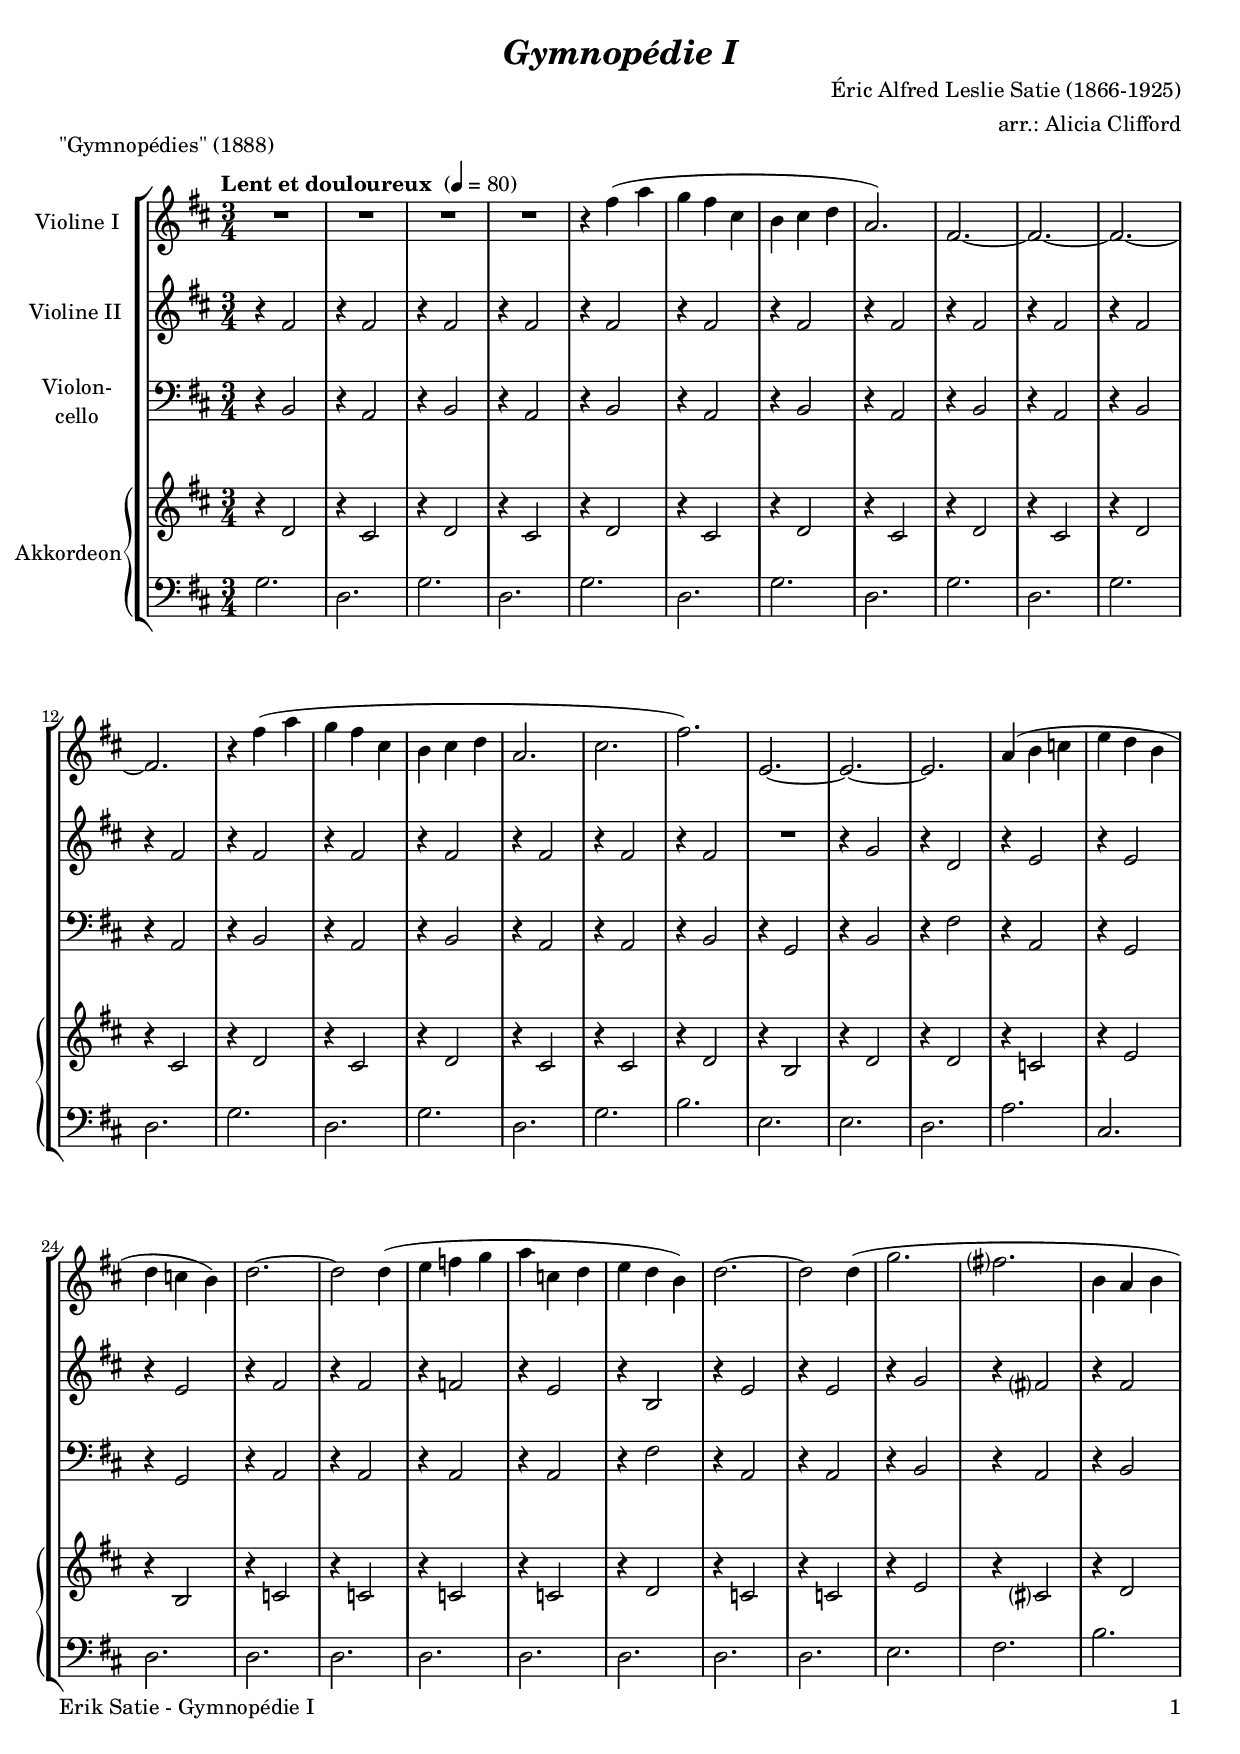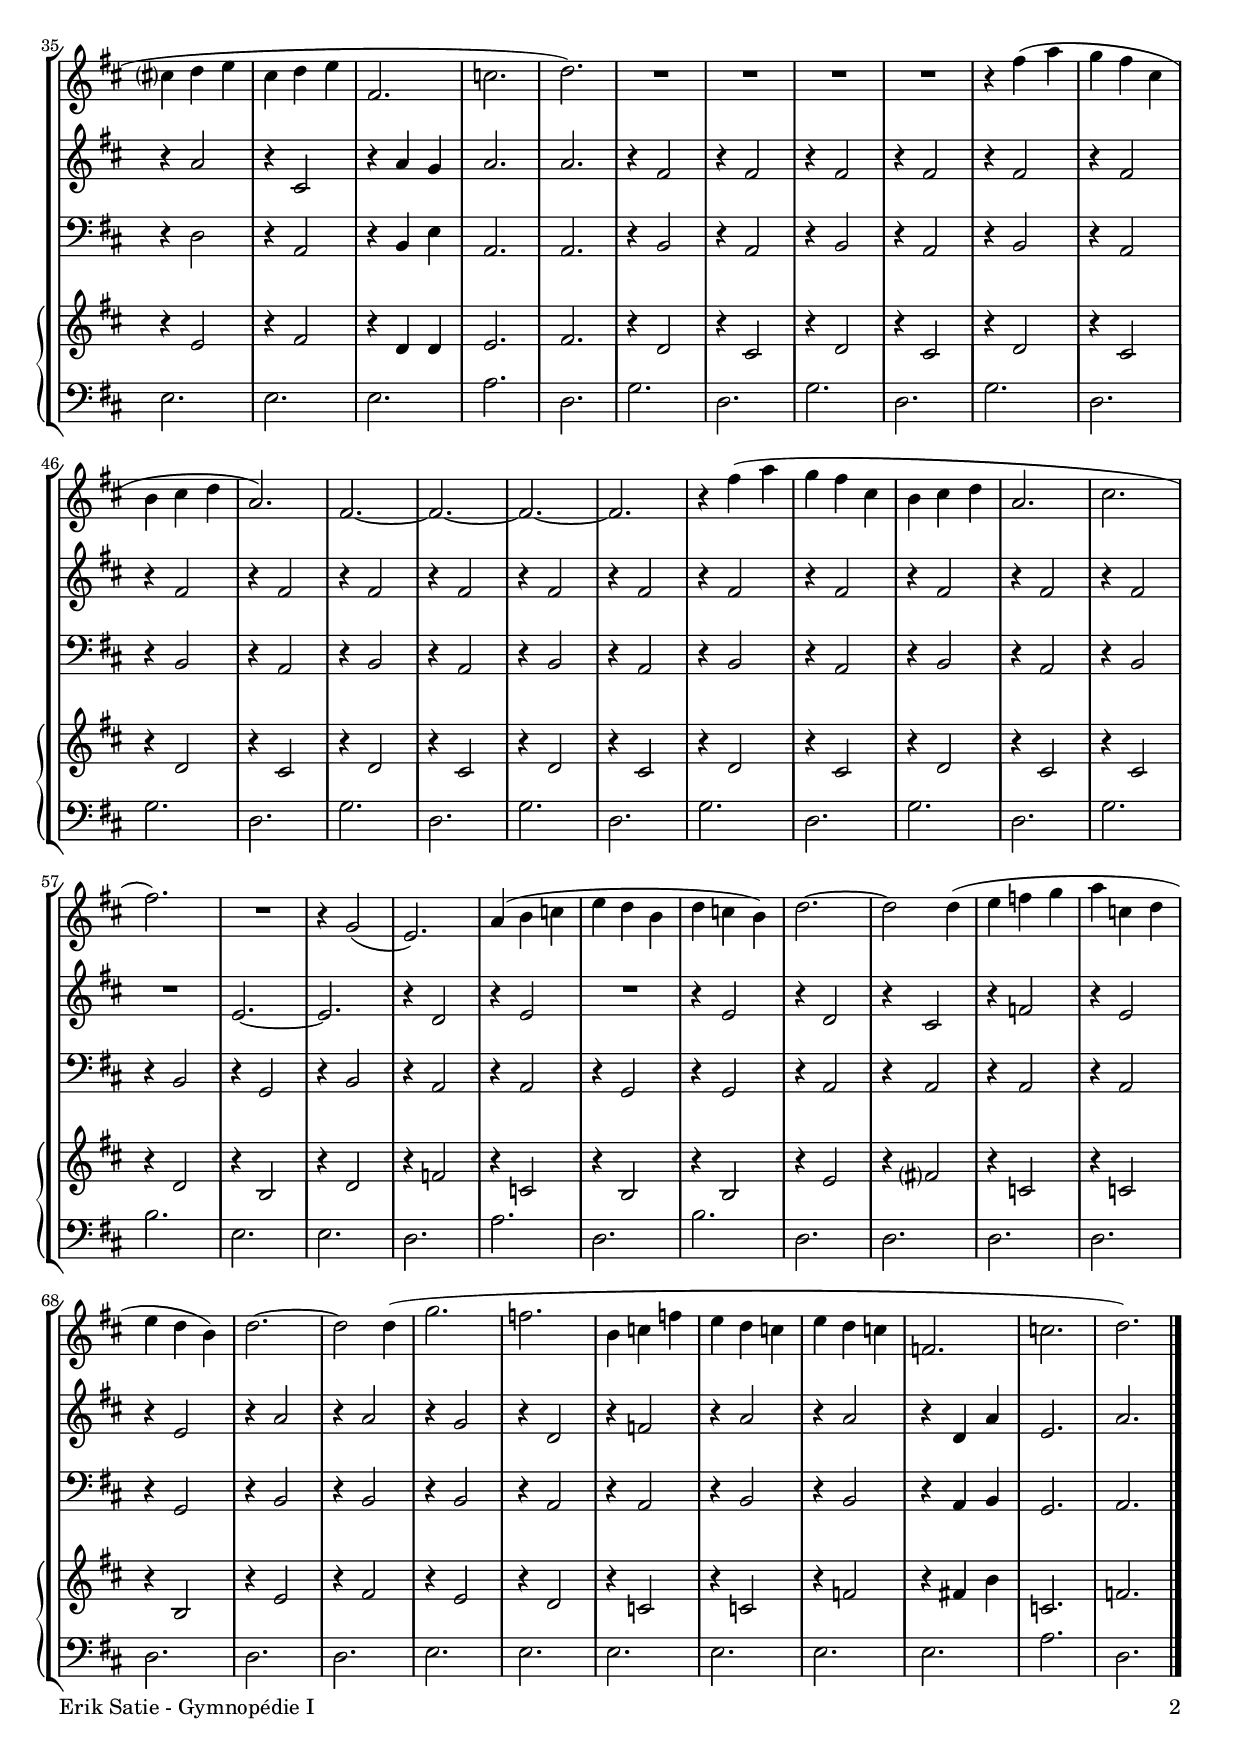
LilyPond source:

\version "2.24.3"
\include "deutsch.ly"

#(set-global-staff-size 18.5)

\header {
  title       = \markup \bold \italic "Gymnopédie I"
  composer    = "Éric Alfred Leslie Satie (1866-1925)"
  arranger    = "arr.: Alicia Clifford"
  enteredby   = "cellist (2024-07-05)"
  piece       = "\"Gymnopédies\" (1888)"
}

voiceconsts = {
  \key d \major
  \time 3/4
  \numericTimeSignature
  \compressEmptyMeasures
% Set default beaming for all staves
%  \set Timing.beamExceptions = #'()
%  \set Timing.baseMoment     = #(ly:make-moment 1 4)
%  \set Timing.beatStructure  = #'(1 1 2)
  \tempo "Lent et douloureux " 4=80
}

mipz = "pizzicato strings"
mivl = "violin"
miba = "cello"
% mikl = "bright acoustic"
% mikl = "church organ"
mikl = "concertina"

rit = \mark \markup \box \italic "rit."

va = \relative c'' {
  \voiceconsts

  R2.*4
  r4 fis( a
  g fis cis
  h cis d
  a2.)
  fis~
  fis~
  fis~

  fis
  r4 fis'( a
  g fis cis
  h cis d
  a2.
  cis
  fis)
  e,~
  e~
  e
  a4( h c
  e d h

  d c h)
  d2.~
  d2 d4(
  e f g
  a c, d
  e d h)
  d2.~
  d2 d4(
  g2.
  fis?

  h,4 a h
  cis? d e
  cis d e
  fis,2.
  c'
  d)
  R2.*4
  r4 fis( a
  g fis cis

  h cis d
  a2.)
  fis~
  fis~
  fis~
  fis
  r4 fis'( a
  g fis
  cis
  h cis d
  a2.
  cis
  fis)

  R
  r4 g,2(
  e2.)
  a4( h c
  e d h
  d c h)
  d2.~
  d2 d4(
  e f g
  a c, d

  e d h)
  d2.~
  d2 d4(
  g2.
  f
  h,4 c f
  e d c
  e d c
  f,2.
  c'
  d) \bar "|."
}

vb = \relative c' {
  \voiceconsts

  r4 fis2
  r4 fis2
  r4 fis2
  r4 fis2
  r4 fis2
  r4 fis2
  r4 fis2
  r4 fis2
  r4 fis2
  r4 fis2
  r4 fis2
  
  r4 fis2
  r4 fis2
  r4 fis2
  r4 fis2
  r4 fis2
  r4 fis2
  r4 fis2
  R2.
  r4 g2
  r4 d2
  r4 e2
  r4 e2

  r4 e2
  r4 fis2
  r4 fis2
  r4 f2
  r4 e2
  r4 h2
  r4 e2
  r4 e2
  r4 g2
  r4 fis?2

  r4 fis2
  r4 a2
  r4 cis,2
  r4 a' g
  a2.
  a
  r4 fis2
  r4 fis2
  r4 fis2
  r4 fis2
  r4 fis2
  r4 fis2

  r4 fis2
  r4 fis2
  r4 fis2
  r4 fis2
  r4 fis2
  r4 fis2
  r4 fis2
  r4 fis2
  r4 fis2
  r4 fis2
  r4 fis2
  R2.
  
  e~
  e
  r4 d2
  r4 e2
  R2.
  r4 e2
  r4 d2
  r4 cis2
  r4 f2
  r4 e2

  r4 e2
  r4 a2
  r4 a2
  r4 g2
  r4 d2
  r4 f2
  r4 a2
  r4 a2
  r4 d, a'
  e2.
  a \bar "|."
}

vc = \relative c {
  \voiceconsts
  \clef "bass"

  r4 h2
  r4 a2
  r4 h2
  r4 a2
  r4 h2
  r4 a2
  r4 h2
  r4 a2
  r4 h2
  r4 a2
  r4 h2
  
  r4 a2
  r4 h2
  r4 a2
  r4 h2
  r4 a2
  r4 a2
  r4 h2
  r4 g2
  r4 h2
  r4 fis'2
  r4 a,2
  r4 g2

  r4 g2
  r4 a2
  r4 a2
  r4 a2
  r4 a2
  r4 fis'2
  r4 a,2
  r4 a2
  r4 h2
  r4 a2

  r4 h2
  r4 d2
  r4 a2
  r4 h e
  a,2.
  a
  r4 h2
  r4 a2
  r4 h2
  r4 a2
  r4 h2
  r4 a2
  
  r4 h2
  r4 a2
  r4 h2
  r4 a2
  r4 h2
  r4 a2
  r4 h2
  r4 a2
  r4 h2
  r4 a2
  r4 h2
  r4 h2

  r4 g2
  r4 h2
  r4 a2
  r4 a2
  r4 g2
  r4 g2
  r4 a2
  r4 a2
  r4 a2
  r4 a2

  r4 g2
  r4 h2
  r4 h2
  r4 h2
  r4 a2
  r4 a2
  r4 h2
  r4 h2
  r4 a h
  g2.
  a \bar "|."
}

vd = \relative c' {
  \voiceconsts

  r4 d2
  r4 cis2
  r4 d2
  r4 cis2
  r4 d2
  r4 cis2
  r4 d2
  r4 cis2
  r4 d2
  r4 cis2
  r4 d2
  
  r4 cis2
  r4 d2
  r4 cis2
  r4 d2
  r4 cis2
  r4 cis2
  r4 d2
  r4 h2
  r4 d2
  r4 d2
  r4 c2
  r4 e2

  r4 h2
  r4 c2
  r4 c2
  r4 c2
  r4 c2
  r4 d2
  r4 c2
  r4 c2
  r4 e2
  r4 cis?2

  r4 d2
  r4 e2
  r4 fis2
  r4 d d
  e2.
  fis
  r4 d2
  r4 cis2
  r4 d2
  r4 cis2
  r4 d2
  r4 cis2
  
  r4 d2
  r4 cis2
  r4 d2
  r4 cis2
  r4 d2
  r4 cis2
  r4 d2
  r4 cis2
  r4 d2
  r4 cis2
  r4 cis2
  r4 d2

  r4 h2
  r4 d2
  r4 f2
  r4 c2
  r4 h2
  r4 h2
  r4 e2
  r4 fis?2
  r4 c2
  r4 c2

  r4 h2
  r4 e2
  r4 fis2
  r4 e2
  r4 d2
  r4 c2
  r4 c2
  r4 f2
  r4 fis! h
  c,2.
  f \bar "|."
}

ve = \relative c' {
  \voiceconsts
  \clef "bass"

  g2.
  d
  g
  d
  g
  d
  g
  d
  g
  d
  g
  
  d
  g
  d
  g
  d
  g
  h
  e,
  e
  d
  a'
  cis,

  d
  d
  d
  d
  d
  d
  d
  d
  e
  fis

  h
  e,
  e
  e
  a
  d,
  g
  d
  g
  d
  g
  d
  
  g
  d
  g
  d
  g
  d
  g
  d
  g
  d
  g
  h

  e,
  e
  d
  a'
  d,
  h'
  d,
  d
  d
  d

  d
  d
  d
  e
  e
  e
  e
  e
  e
  a
  d, \bar "|."
}


music = \new StaffGroup <<
  \new Staff {
    \set Staff.midiInstrument = \mivl
    \set Staff.instrumentName = \markup \center-column { "Violine I" }
    \transpose d d { \va }
  }

  \new Staff {
    \set Staff.midiInstrument = \mivl
    \set Staff.instrumentName = \markup \center-column { "Violine II" }
    \transpose d d { \vb }
  }

  \new Staff {
    \set Staff.midiInstrument = \miba
    \set Staff.instrumentName = \markup \center-column { "Violon-" "cello" }
    \transpose d d { \vc }
  }

  \new PianoStaff <<
    \set PianoStaff.midiInstrument = \mikl
    \set PianoStaff.instrumentName = \markup \center-column { "Akkordeon" }
    <<
      \new Staff {
	\transpose d d { \vd }
      }
      
      %    \new Dynamics \vdy
      
      \new Staff {
	\transpose d d { \ve }
      }
    >>  
  >>
>>

\book {
  \paper {
    print-page-number = ##t
    print-first-page-number = ##t
    ragged-last-bottom = ##f
    oddHeaderMarkup = \markup \null
    evenHeaderMarkup = \markup \null
    oddFooterMarkup = \markup {
      \fill-line {
        \if \should-print-page-number
        "Erik Satie - Gymnopédie I" \fromproperty #'page:page-number-string
      }
    }
    evenFooterMarkup = \oddFooterMarkup
  } \score {
    \music
    \layout {}
  }

  \score {
    \unfoldRepeats \music

    \midi {
      \context {
        \Score
      }
    }
  }
}
